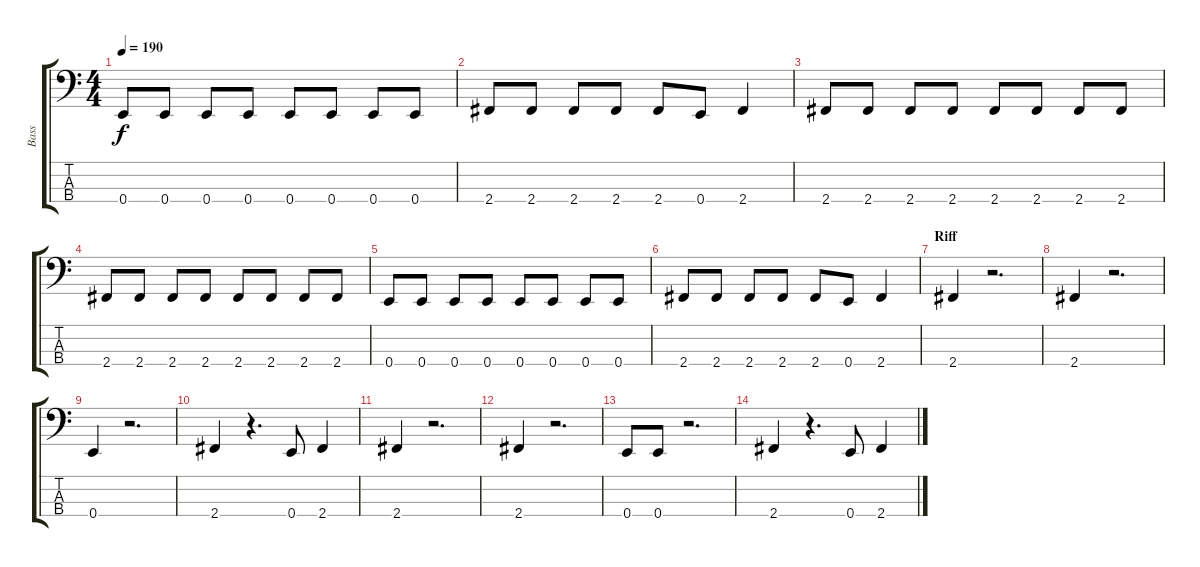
\track ("Bass" "Bass") {instrument electricbasspick}
\staff {score tabs}
\tuning (G2 D2 A1 E1) {hide}
\ts (4 4)
\tempo 190
\clef f4
\ks c
0.4.8{dy f} 0.4.8 0.4.8 0.4.8 0.4.8 0.4.8 0.4.8 0.4.8 |
2.4.8 2.4.8 2.4.8 2.4.8 2.4.8 0.4.8 2.4.4 |
2.4.8 2.4.8 2.4.8 2.4.8 2.4.8 2.4.8 2.4.8 2.4.8 |
2.4.8 2.4.8 2.4.8 2.4.8 2.4.8 2.4.8 2.4.8 2.4.8 |
0.4.8 0.4.8 0.4.8 0.4.8 0.4.8 0.4.8 0.4.8 0.4.8 |
2.4.8 2.4.8 2.4.8 2.4.8 2.4.8 0.4.8 2.4.4 |
\section ("" "Riff")
2.4.4 r.2{d} |
2.4.4 r.2{d} |
0.4.4 r.2{d} |
2.4.4 r.4{d} 0.4.8 2.4.4 |
2.4.4 r.2{d} |
2.4.4 r.2{d} |
0.4.8 0.4.8 r.2{d} |
2.4.4 r.4{d} 0.4.8 2.4.4
